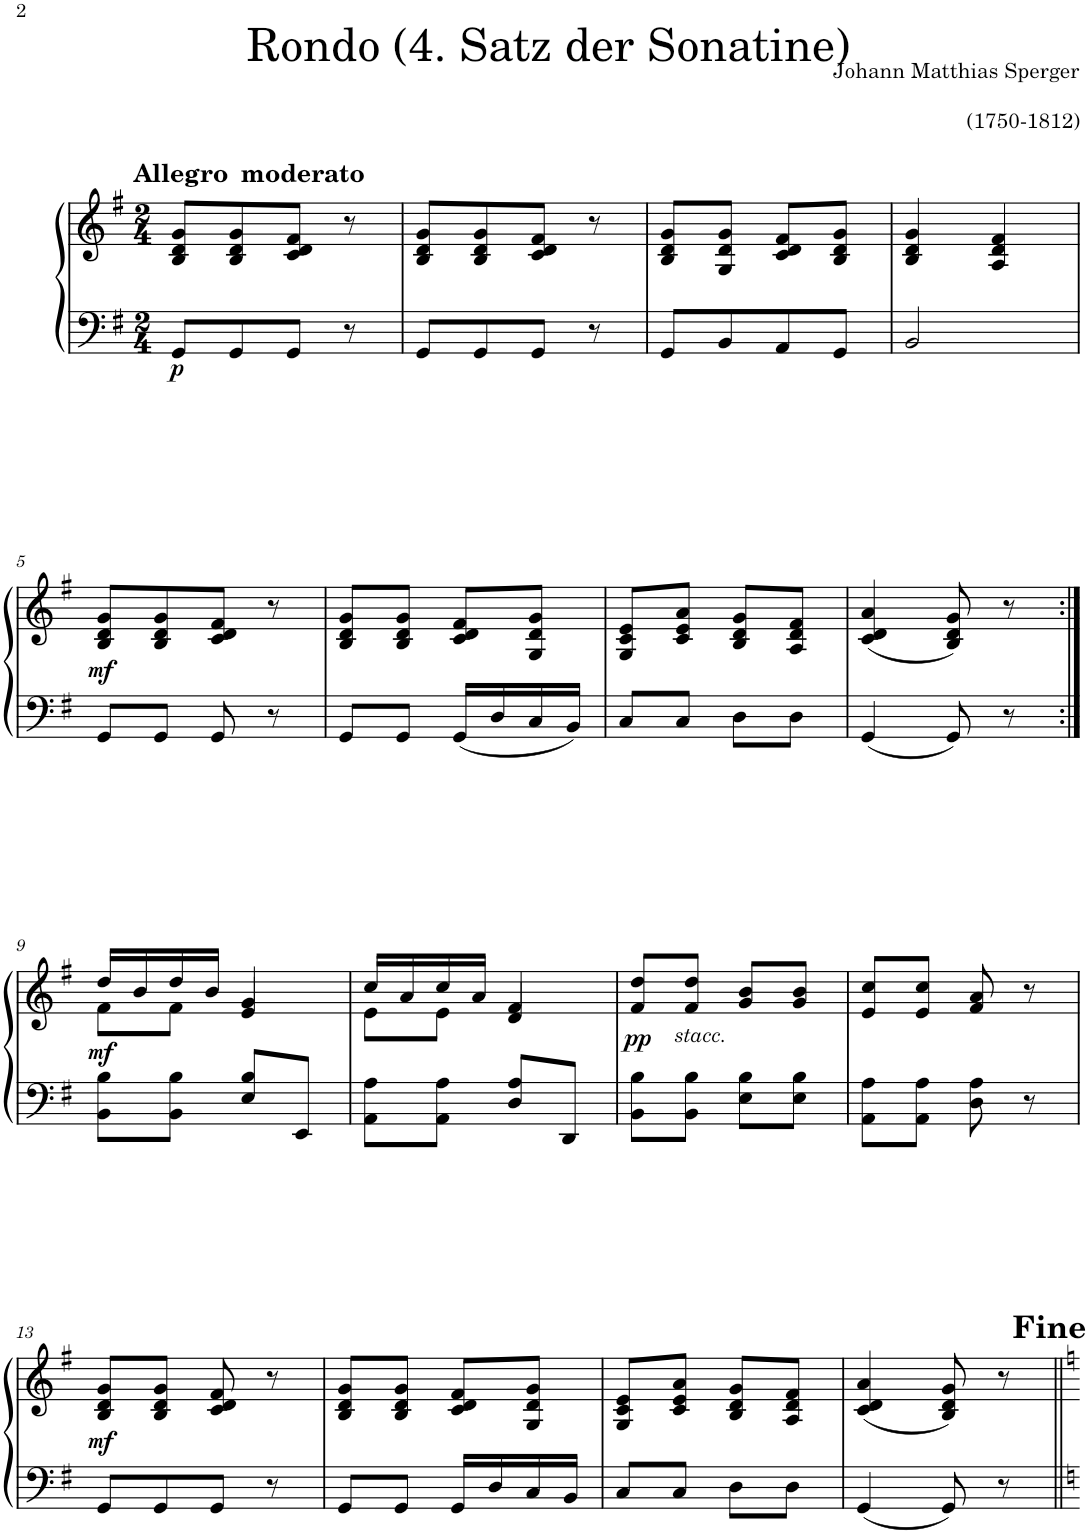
**kern	**kern	**dynam
*part1	*part1	*part1
*staff2	*staff1	*staff1/2
*I"Piano	*	*
*I'Pno.	*	*
!!LO:PB:g=z
*clefF4	*clefG2	*
*k[f#]	*k[f#]	*
*M2/4	*M2/4	*
=1	=1	=1
!	!LO:TX:a:B:t=Allegro	!
!	!LO:TX:a:B:t=moderato	!
!	!	!LO:DY:b=2
8GG/L	8B/ 8d/ 8g/L	p
8GG/	8B/ 8d/ 8g/	.
8GG/J	8c/ 8d/ 8f#/J	.
8r	8r	.
=2	=2	=2
8GG/L	8B/ 8d/ 8g/L	.
8GG/	8B/ 8d/ 8g/	.
8GG/J	8c/ 8d/ 8f#/J	.
8r	8r	.
=3	=3	=3
8GG/L	8B/ 8d/ 8g/L	.
8BB/	8G/ 8d/ 8g/J	.
8AA/	8c/ 8d/ 8f#/L	.
8GG/J	8B/ 8d/ 8g/J	.
=4	=4	=4
2BB/	4B/ 4d/ 4g/	.
.	4A/ 4d/ 4f#/	.
!!LO:LB:g=z
=5	=5	=5
!	!	!LO:DY:b
8GG/L	8B/ 8d/ 8g/L	mf
8GG/J	8B/ 8d/ 8g/	.
8GG/	8c/ 8d/ 8f#/J	.
8r	8r	.
=6	=6	=6
8GG/L	8B/ 8d/ 8g/L	.
8GG/J	8B/ 8d/ 8g/J	.
16GG/LL	8c/ 8d/ 8f#/L	.
16D/	.	.
16C/	8G/ 8d/ 8g/J	.
16BB/JJ	.	.
=7	=7	=7
8C/L	8G/ 8c/ 8e/L	.
8C/J	8c/ 8e/ 8a/J	.
8D\L	8B/ 8d/ 8g/L	.
8D\J	8A/ 8d/ 8f#/J	.
=8	=8	=8
4GG/	(4c/ 4d/ 4a/	.
8GG/	8B/ 8d/ 8g/)	.
8r	8r	.
!!LO:LB:g=z
=9:|!	=9:|!	=9:|!
*	*^	*
!	!	!	!LO:DY:b
8BB\ 8B\L	16dd/LL	8f#\L	mf
.	16b/	.	.
8BB\ 8B\J	16dd/	8f#\J	.
.	16b/JJ	.	.
8E/ 8B/L	4g/	4e/	.
8EE/J	.	.	.
=10	=10	=10	=10
8AA\ 8A\L	16cc/LL	8e\L	.
.	16a/	.	.
8AA\ 8A\J	16cc/	8e\J	.
.	16a/JJ	.	.
8D/ 8A/L	4f#/	4d/	.
8DD/J	.	.	.
*	*v	*v	*
=11	=11	=11
!	!	!LO:DY:b
8BB\ 8B\L	8f#/ 8dd/L	pp
!	!LO:TX:b:i:t=stacc.	!
8BB\ 8B\J	8f#/ 8dd/J	.
8E\ 8B\L	8g/ 8b/L	.
8E\ 8B\J	8g/ 8b/J	.
=12	=12	=12
8AA\ 8A\L	8e/ 8cc/L	.
8AA\ 8A\J	8e/ 8cc/J	.
8D\ 8A\	8f#/ 8a/	.
8r	8r	.
!!LO:LB:g=z
=13	=13	=13
!	!	!LO:DY:b
8GG/L	8B/ 8d/ 8g/L	mf
8GG/	8B/ 8d/ 8g/J	.
8GG/J	8c/ 8d/ 8f#/	.
8r	8r	.
=14	=14	=14
8GG/L	8B/ 8d/ 8g/L	.
8GG/J	8B/ 8d/ 8g/J	.
16GG/LL	8c/ 8d/ 8f#/L	.
16D/	.	.
16C/	8G/ 8d/ 8g/J	.
16BB/JJ	.	.
=15	=15	=15
8C/L	8G/ 8c/ 8e/L	.
8C/J	8c/ 8e/ 8a/J	.
8D\L	8B/ 8d/ 8g/L	.
8D\J	8A/ 8d/ 8f#/J	.
=16	=16	=16
4GG/	(4c/ 4d/ 4a/	.
8GG/	8B/ 8d/ 8g/)	.
8r	8r	.
!	!LO:TX:a:t=<b><font size="15"/>Fine</b>	!
!LO:TX:a:t=<b><font size="15"/>Fine</b>	!	!
=||	=||	=||
*-	*-	*-
